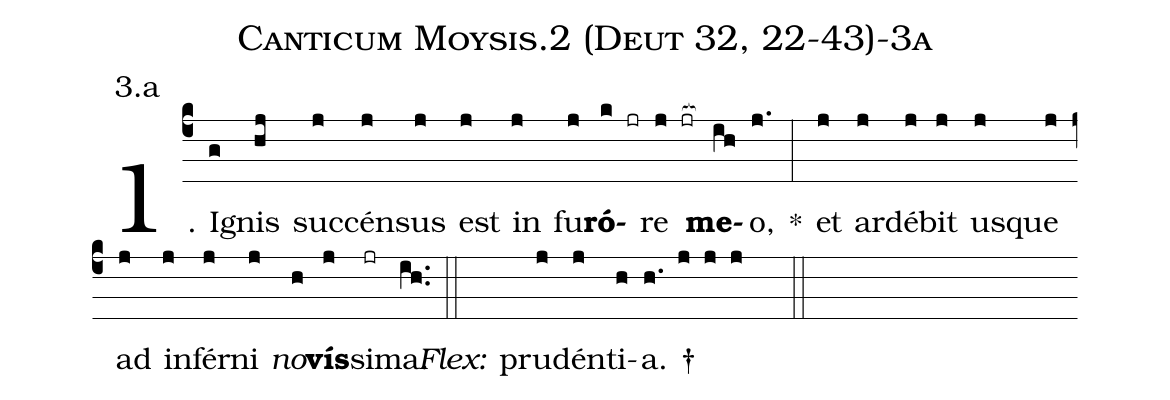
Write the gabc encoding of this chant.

name: Canticum Moysis.2 (Deut 32, 22-43)-3a;
annotation: 3.a;
%%
(c4)1. I(g)gnis(hj) suc(j)cén(j)sus(j) est(j) in(j) fu(j)<b>ró</b>(k jr)re(j jr[ocb:1{]) <b>me</b>(ih[ocb:0}])o,(j.) *(:) et(j) ar(j)dé(j)bit(j) us(j)que(j) ad(j) in(j)fér(j)ni(j) <i>no</i>(h)<b>vís</b>(j)si(jr)ma.(ih..) (::)
<i>Flex:</i>()  pru(j)dén(j)ti(h)a. †(h. j j j  ::)
